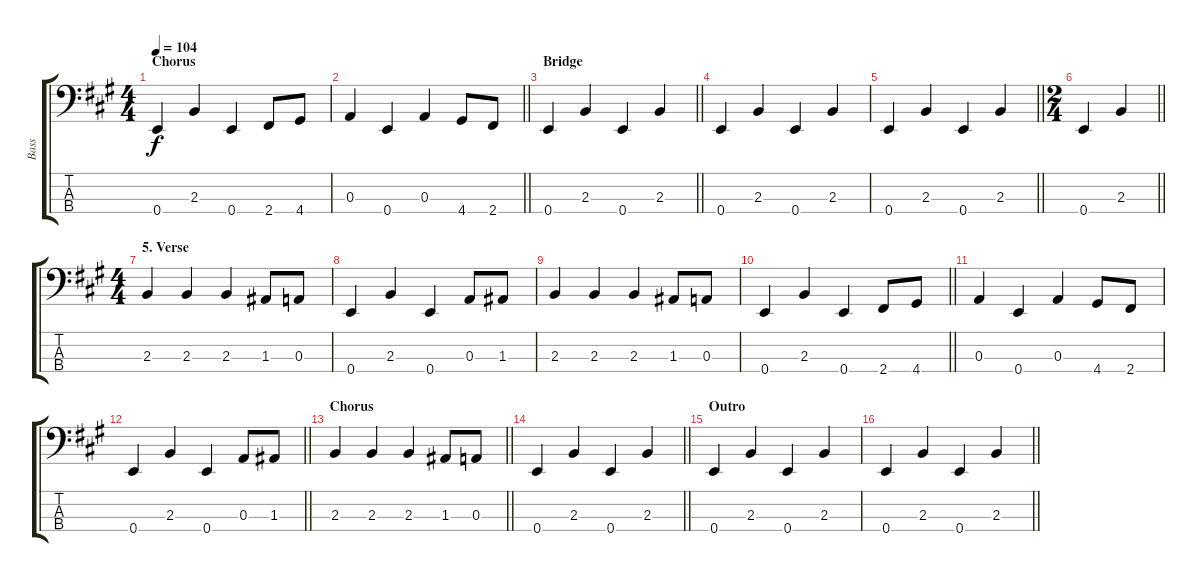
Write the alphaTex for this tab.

\track ("Bass" "Bass") {instrument acousticbass}
\staff {score tabs}
\tuning (G2 D2 A1 E1) {hide}
\ts (4 4)
\section ("" "Chorus")
\tempo 104
\clef f4
\ks a
0.4.4{dy f} 2.3.4 0.4.4 2.4.8 4.4.8 |
\barLineRight lightlight
0.3.4 0.4.4 0.3.4 4.4.8 2.4.8 |
\section ("" "Bridge")
\barLineRight lightlight
0.4.4 2.3.4 0.4.4 2.3.4 |
0.4.4 2.3.4 0.4.4 2.3.4 |
\barLineRight lightlight
0.4.4 2.3.4 0.4.4 2.3.4 |
\ts (2 4)
\barLineRight lightlight
0.4.4 2.3.4 |
\ts (4 4)
\section ("" "5. Verse")
2.3.4 2.3.4 2.3.4 1.3.8 0.3.8 |
0.4.4 2.3.4 0.4.4 0.3.8 1.3.8 |
2.3.4 2.3.4 2.3.4 1.3.8 0.3.8 |
\barLineRight lightlight
0.4.4 2.3.4 0.4.4 2.4.8 4.4.8 |
0.3.4 0.4.4 0.3.4 4.4.8 2.4.8 |
\barLineRight lightlight
0.4.4 2.3.4 0.4.4 0.3.8 1.3.8 |
\section ("" "Chorus")
\barLineRight lightlight
2.3.4 2.3.4 2.3.4 1.3.8 0.3.8 |
\barLineRight lightlight
0.4.4 2.3.4 0.4.4 2.3.4 |
\section ("" "Outro")
0.4.4 2.3.4 0.4.4 2.3.4 |
\barLineRight lightlight
0.4.4 2.3.4 0.4.4 2.3.4
